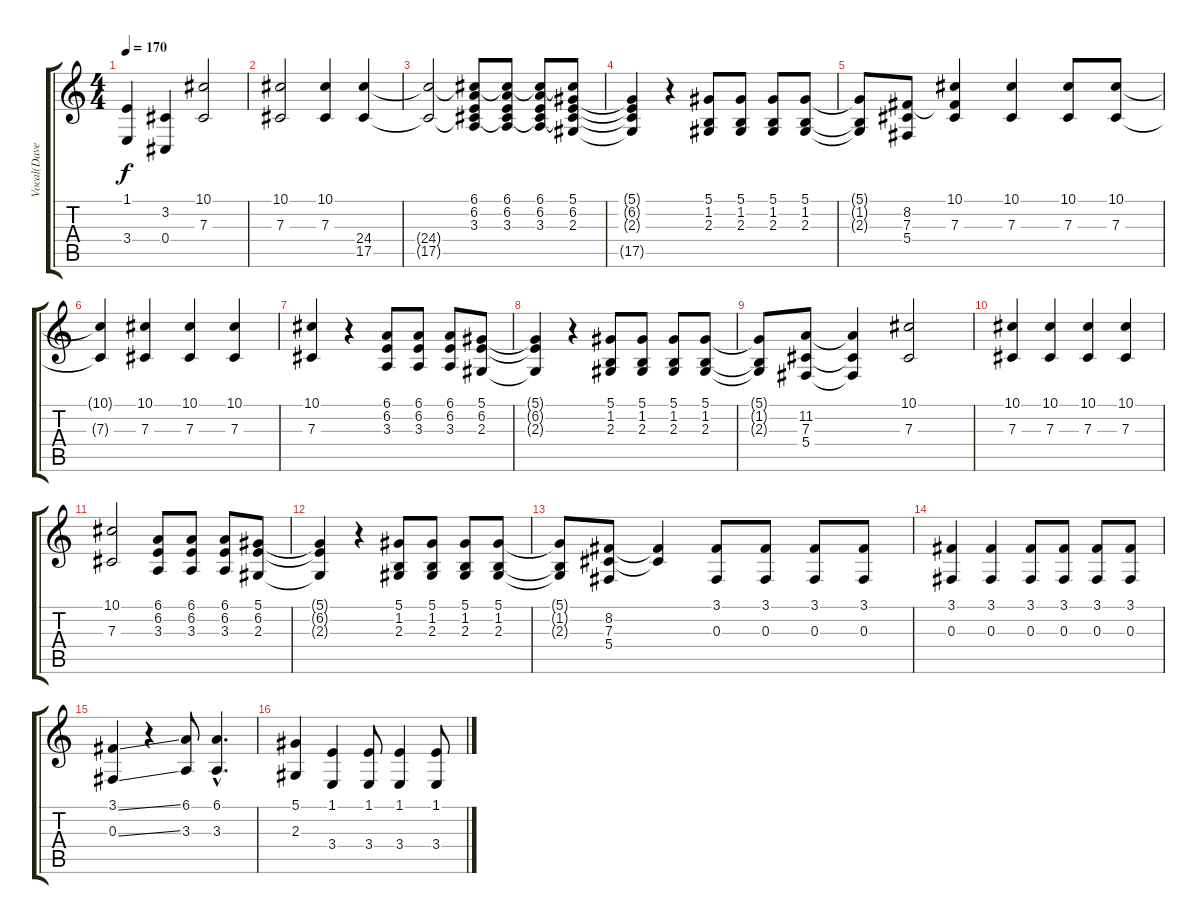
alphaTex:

\track ("Vocal(Davey Havok) and Coral" "Vocal(Dave") {instrument synthvoice}
\staff {score tabs}
\tuning (Eb4 Bb3 Gb3 Db3 Ab2 Eb2) {hide}
\ts (4 4)
\tempo 170
\clef g2
\ks c
(1.1 3.4).4{dy f} (3.2 0.4).4 (10.1 7.3).2 |
(10.1 7.3).2 (10.1 7.3).4 (24.4 17.5).4 |
(24.4{t} 17.5{t}).2 (6.1 6.2 3.3 24.4{t} 17.5{t}).8 (6.1 6.2 3.3 24.4{t} 17.5{t}).8 (6.1 6.2 3.3 24.4{t} 17.5{t}).8 (5.1 6.2 2.3 24.4{t} 17.5{t}).8 |
(5.1{t} 6.2{t} 2.3{t} 17.5{t}).4 r.4 (5.1 1.2 2.3).8 (5.1 1.2 2.3).8 (5.1 1.2 2.3).8 (5.1 1.2 2.3).8 |
(5.1{t} 1.2{t} 2.3{t}).8 (8.2 7.3 5.4).8 (10.1 8.2{t} 7.3).4 (10.1 7.3).4 (10.1 7.3).8 (10.1 7.3).8 |
(10.1{t} 7.3{t}).4 (10.1 7.3).4 (10.1 7.3).4 (10.1 7.3).4 |
(10.1 7.3).4 r.4 (6.1 6.2 3.3).8 (6.1 6.2 3.3).8 (6.1 6.2 3.3).8 (5.1 6.2 2.3).8 |
(5.1{t} 6.2{t} 2.3{t}).4 r.4 (5.1 1.2 2.3).8 (5.1 1.2 2.3).8 (5.1 1.2 2.3).8 (5.1 1.2 2.3).8 |
(5.1{t} 1.2{t} 2.3{t}).8 (11.2 7.3 5.4).8 (11.2{t} 7.3{t} 5.4{t}).4 (10.1 7.3).2 |
(10.1 7.3).4 (10.1 7.3).4 (10.1 7.3).4 (10.1 7.3).4 |
(10.1 7.3).2 (6.1 6.2 3.3).8 (6.1 6.2 3.3).8 (6.1 6.2 3.3).8 (5.1 6.2 2.3).8 |
(5.1{t} 6.2{t} 2.3{t}).4 r.4 (5.1 1.2 2.3).8 (5.1 1.2 2.3).8 (5.1 1.2 2.3).8 (5.1 1.2 2.3).8 |
(5.1{t} 1.2{t} 2.3{t}).8 (8.2 7.3 5.4).8 (8.2{t} 7.3{t}).4 (3.1 0.3).8 (3.1 0.3).8 (3.1 0.3).8 (3.1 0.3).8 |
(3.1 0.3).4 (3.1 0.3).4 (3.1 0.3).8 (3.1 0.3).8 (3.1 0.3).8 (3.1 0.3).8 |
(3.1{ss} 0.3{ss}).4 r.4 (6.1 3.3).8 (6.1{hac} 3.3{hac}).4{d} |
(5.1 2.3).4 (1.1 3.4).4 (1.1 3.4).8 (1.1 3.4).4 (1.1 3.4).8
